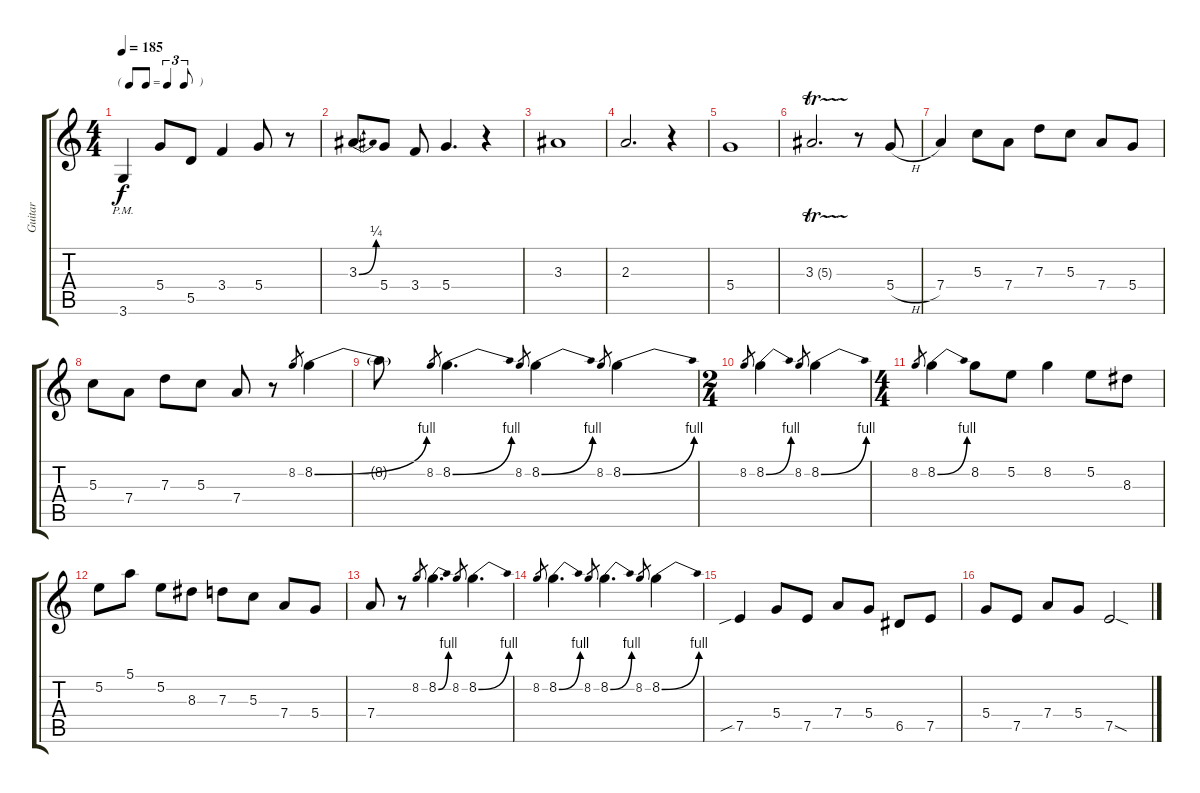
\track ("Guitar" "Guitar") {instrument overdrivenguitar}
\staff {score tabs}
\tuning (E4 B3 G3 D3 A2 E2) {hide}
\ts (4 4)
\tf triplet8th
\tempo 185
\clef g2
\ks c
3.6{pm}.4{dy f} 5.4.8 5.5.8 3.4.4 5.4.8 r.8 |
3.3{be (bend 0 0 60 1)}.8 5.4.8 3.4.8 5.4.4{d} r.4 |
3.3.1 |
2.3.2{d} r.4 |
5.4.1 |
3.3{tr (5 16)}.2{d} r.8 5.4{h}.8{volume 14} |
7.4.4 5.3.8 7.4.8 7.3.8 5.3.8 7.4.8 5.4.8 |
5.3.8 7.4.8 7.3.8 5.3.8 7.4.8 r.8 8.2.8{gr} 8.2{be (bend 0 0 60 4)}.4 |
8.2{t}.8 8.2.8{gr} 8.2{be (bend 0 0 60 4)}.4{d} 8.2.8{gr} 8.2{be (bend 0 0 60 4)}.4 8.2.8{gr} 8.2{be (bend 0 0 60 4)}.4 |
\ts (2 4)
8.2.8{gr} 8.2{be (bend 0 0 60 4)}.4 8.2.8{gr} 8.2{be (bend 0 0 60 4)}.4 |
\ts (4 4)
8.2.8{gr} 8.2{be (bend 0 0 60 4)}.4 8.2.8 5.2.8 8.2.4 5.2.8 8.3.8 |
5.2.8 5.1.8 5.2.8 8.3.8 7.3.8 5.3.8 7.4.8 5.4.8 |
7.4.8 r.8 8.2.8{gr} 8.2{be (bend 0 0 60 4)}.4{d} 8.2.8{gr} 8.2{be (bend 0 0 60 4)}.4{d} |
8.2.8{gr} 8.2{be (bend 0 0 60 4)}.4{d} 8.2.8{gr} 8.2{be (bend 0 0 60 4)}.4{d} 8.2.8{gr} 8.2{be (bend 0 0 60 4)}.4 |
7.5{sib}.4 5.4.8 7.5.8 7.4.8 5.4.8 6.5.8 7.5.8 |
5.4.8 7.5.8 7.4.8 5.4.8 7.5{sod}.2
